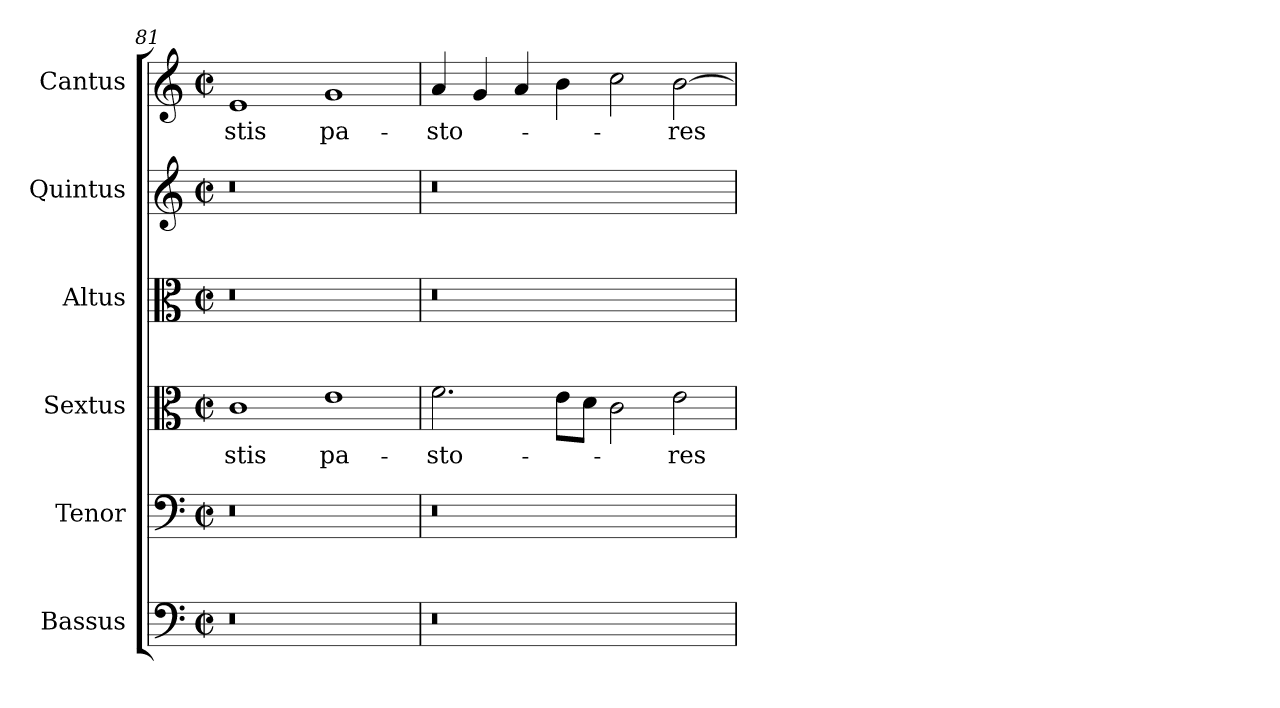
**kern	**kern	**kern	**text	**kern	**kern	**kern	**text
*part6	*part5	*part4	*part4	*part3	*part2	*part1	*part1
*staff6	*staff5	*staff4	*staff4	*staff3	*staff2	*staff1	*staff1
*I"Bassus	*I"Tenor	*I"Sextus	*	*I"Altus	*I"Quintus	*I"Cantus	*
*I'Bassus	*I'Tenor	*I'Sextus	*	*I'Altus	*I'Quintus	*I'Cantus	*
*clefF4	*clefF4	*clefC3	*	*clefC3	*clefG2	*clefG2	*
*M2/2	*M2/2	*M2/2	*	*M2/2	*M2/2	*M2/2	*
*met(c|)	*met(c|)	*met(c|)	*	*met(c|)	*met(c|)	*met(c|)	*
=81	=81	=81	=81	=81	=81	=81	=81
!	!	!	!LO:LY:b:cj	!	!	!	!LO:LY:b:cj
0r	0r	1c	-stis	0r	0r	1e	-stis
!	!	!	!LO:LY:b:cj	!	!	!	!LO:LY:b:cj
.	.	1e	pa-	.	.	1g	pa-
=82	=82	=82	=82	=82	=82	=82	=82
!	!	!	!LO:LY:b:cj	!	!	!	!LO:LY:b:cj
0r	0r	2.f\	-sto-	0r	0r	4a/	-sto-
.	.	.	.	.	.	4g/	.
.	.	.	.	.	.	4a/	.
.	.	8e\L	.	.	.	4b\	.
.	.	8d\J	.	.	.	.	.
.	.	2c\	.	.	.	2cc\	.
!	!	!	!LO:LY:b:cj	!	!	!	!LO:LY:b:cj
.	.	2e\	-res	.	.	[>2b\	-res
=	=	=	=	=	=	=	=
*-	*-	*-	*-	*-	*-	*-	*-
